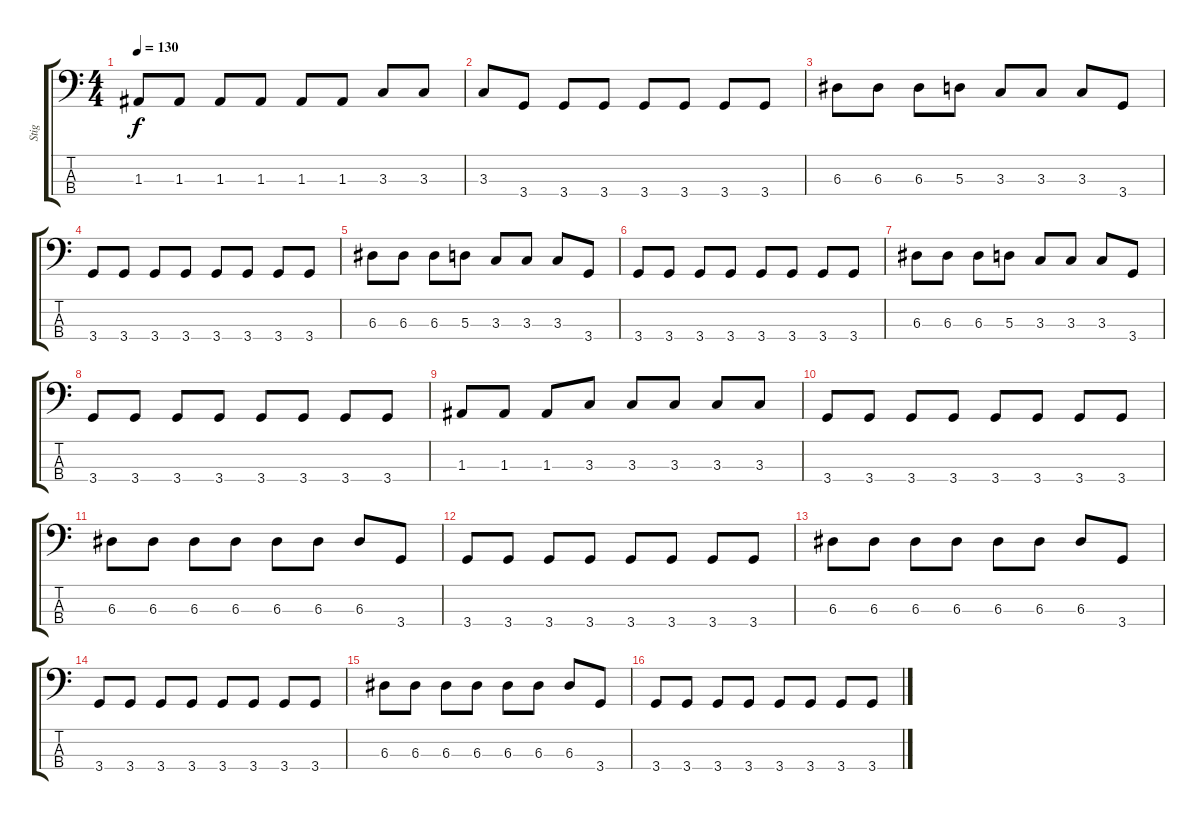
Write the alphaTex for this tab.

\track ("Stig" "Stig") {instrument electricbassfinger}
\staff {score tabs}
\tuning (G2 D2 A1 E1) {hide}
\ts (4 4)
\tempo 130
\clef f4
\ks c
1.3.8{dy f} 1.3.8 1.3.8 1.3.8 1.3.8 1.3.8 3.3.8 3.3.8 |
3.3.8 3.4.8 3.4.8 3.4.8 3.4.8 3.4.8 3.4.8 3.4.8 |
6.3.8 6.3.8 6.3.8 5.3.8 3.3.8 3.3.8 3.3.8 3.4.8 |
3.4.8 3.4.8 3.4.8 3.4.8 3.4.8 3.4.8 3.4.8 3.4.8 |
6.3.8 6.3.8 6.3.8 5.3.8 3.3.8 3.3.8 3.3.8 3.4.8 |
3.4.8 3.4.8 3.4.8 3.4.8 3.4.8 3.4.8 3.4.8 3.4.8 |
6.3.8 6.3.8 6.3.8 5.3.8 3.3.8 3.3.8 3.3.8 3.4.8 |
3.4.8 3.4.8 3.4.8 3.4.8 3.4.8 3.4.8 3.4.8 3.4.8 |
1.3.8 1.3.8 1.3.8 3.3.8 3.3.8 3.3.8 3.3.8 3.3.8 |
3.4.8 3.4.8 3.4.8 3.4.8 3.4.8 3.4.8 3.4.8 3.4.8 |
6.3.8 6.3.8 6.3.8 6.3.8 6.3.8 6.3.8 6.3.8 3.4.8 |
3.4.8 3.4.8 3.4.8 3.4.8 3.4.8 3.4.8 3.4.8 3.4.8 |
6.3.8 6.3.8 6.3.8 6.3.8 6.3.8 6.3.8 6.3.8 3.4.8 |
3.4.8 3.4.8 3.4.8 3.4.8 3.4.8 3.4.8 3.4.8 3.4.8 |
6.3.8 6.3.8 6.3.8 6.3.8 6.3.8 6.3.8 6.3.8 3.4.8 |
3.4.8 3.4.8 3.4.8 3.4.8 3.4.8 3.4.8 3.4.8 3.4.8
